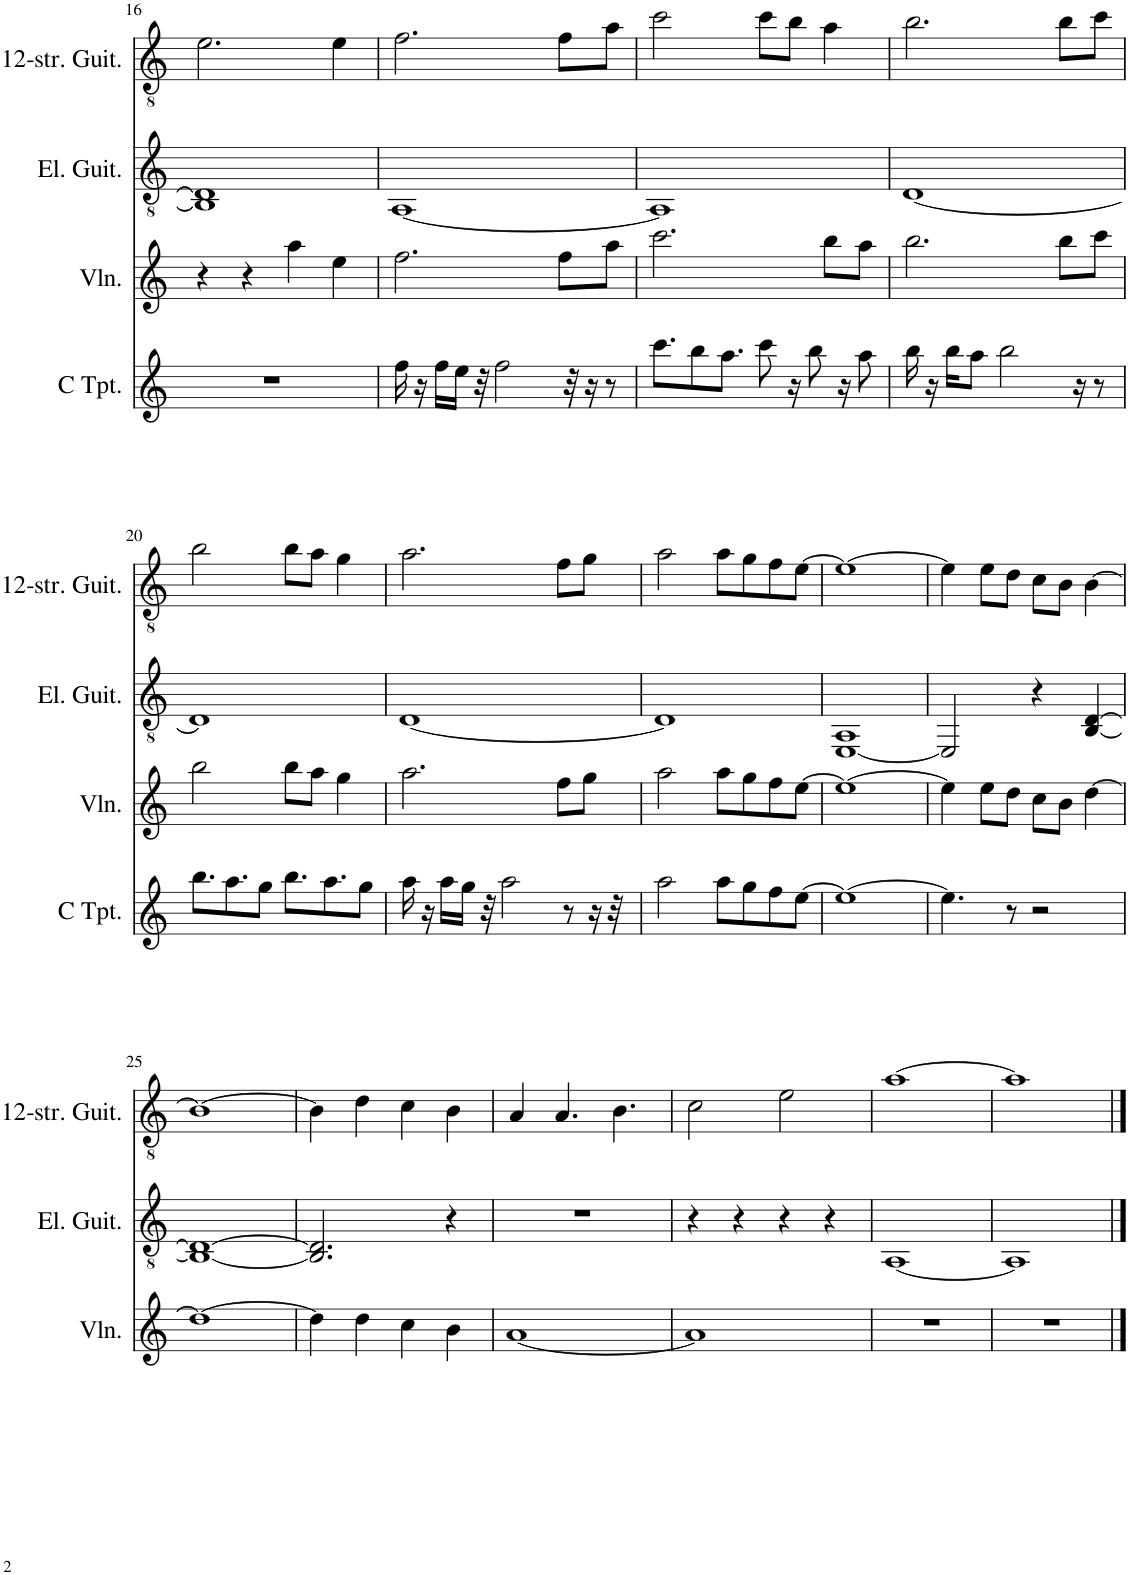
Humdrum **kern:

**kern	**kern	**kern	**kern
*part4	*part3	*part2	*part1
*staff4	*staff3	*staff2	*staff1
*I"C Trumpet	*I"Violin	*I"Electric Guitar	*I"12-string Guitar
*I'C Tpt.	*I'Vln.	*I'El. Guit.	*I'12-str. Guit.
!!LO:PB:g=z
*clefG2	*clefG2	*clefGv2	*clefGv2
*k[]	*k[]	*k[]	*k[]
*M4/4	*M4/4	*M4/4	*M4/4
=16	=16	=16	=16
1r	4r	1BB] 1D]	2.e\
.	4r	.	.
.	4aa\	.	.
.	4ee\	.	4e\
=17	=17	=17	=17
16ff\	2.ff\	[1AA	2.f\
16r	.	.	.
16ff\LL	.	.	.
16ee\JJ	.	.	.
32r	.	.	.
2ff\	.	.	.
.	8ff\L	.	8f\L
32r	.	.	.
16r	.	.	.
8r	8aa\J	.	8a\J
=18	=18	=18	=18
8.ccc\L	2.ccc\	1AA]	2cc\
8bb\	.	.	.
8.aa\J	.	.	.
8ccc\	.	.	8cc\L
16r	.	.	8b\J
8bb\	.	.	.
.	8bb\L	.	4a\
16r	.	.	.
8aa\	8aa\J	.	.
=19	=19	=19	=19
16bb\	2.bb\	[1D	2.b\
16r	.	.	.
16bb\KL	.	.	.
8aa\J	.	.	.
2bb\	.	.	.
.	8bb\L	.	8b\L
16r	.	.	.
8r	8ccc\J	.	8cc\J
!!LO:LB:g=z
=20	=20	=20	=20
8.bb\L	2bb\	1D]	2b\
8.aa\	.	.	.
8gg\J	.	.	.
8.bb\L	8bb\L	.	8b\L
.	8aa\J	.	8a\J
8.aa\	.	.	.
.	4gg\	.	4g\
8gg\J	.	.	.
=21	=21	=21	=21
16aa\	2.aa\	[1D	2.a\
16r	.	.	.
16aa\LL	.	.	.
16gg\JJ	.	.	.
32r	.	.	.
2aa\	.	.	.
.	8ff\L	.	8f\L
8r	.	.	.
.	8gg\J	.	8g\J
16r	.	.	.
32r	.	.	.
=22	=22	=22	=22
2aa\	2aa\	1D]	2a\
8aa\L	8aa\L	.	8a\L
8gg\	8gg\	.	8g\
8ff\	8ff\	.	8f\
[8ee\J	[8ee\J	.	[8e\J
=23	=23	=23	=23
1ee_	1ee_	[1EE 1AA	1e_
=24	=24	=24	=24
4.ee\]	4ee\]	2EE/]	4e\]
.	8ee\L	.	8e\L
8r	8dd\J	.	8d\J
2r	8cc\L	4r	8c\L
.	8b\J	.	8B\J
.	[4dd\	[4BB/ [4D/	[4B\
!!LO:LB:g=z
=25	=25	=25	=25
1r	1dd_	1BB_ 1D_	1B_
=26	=26	=26	=26
1r	4dd\]	2.BB/] 2.D/]	4B\]
.	4dd\	.	4d\
.	4cc\	.	4c\
.	4b\	4r	4B\
=27	=27	=27	=27
1r	[1a	1r	4A/
.	.	.	4.A/
.	.	.	4.B\
=28	=28	=28	=28
1r	1a]	4r	2c\
.	.	4r	.
.	.	4r	2e\
.	.	4r	.
=29	=29	=29	=29
1r	1r	[1AA	[1a
=30	=30	=30	=30
1r	1r	1AA]	1a]
==	==	==	==
*-	*-	*-	*-
